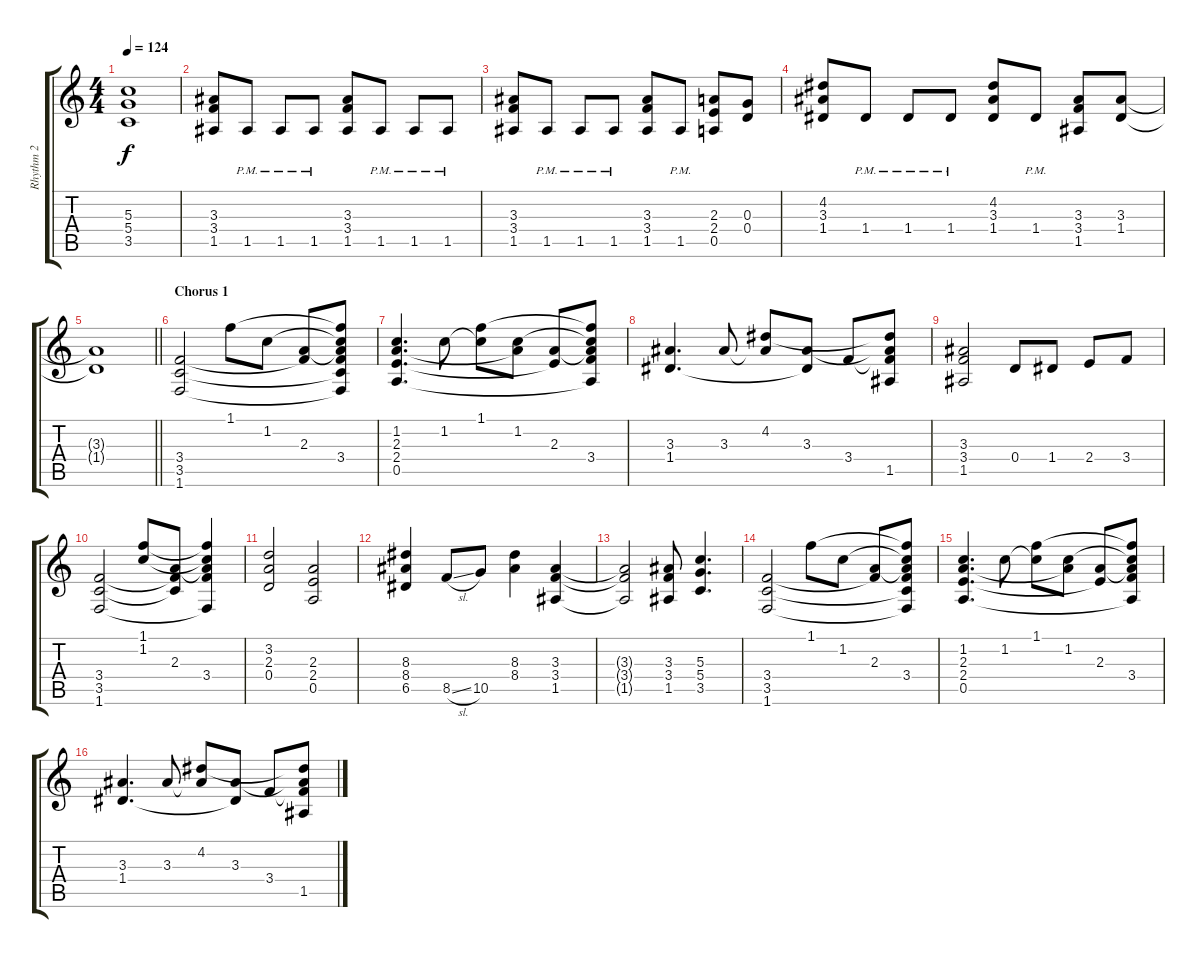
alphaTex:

\track ("Rhythm 2" "Rhythm 2") {instrument distortionguitar}
\staff {score tabs}
\tuning (E4 B3 G3 D3 A2 E2) {hide}
\ts (4 4)
\tempo 124
\clef g2
\ks c
(5.3 5.4 3.5).1{dy f} |
(3.3 3.4 1.5).8 1.5{pm}.8 1.5{pm}.8 1.5{pm}.8 (3.3 3.4 1.5).8 1.5{pm}.8 1.5{pm}.8 1.5{pm}.8 |
(3.3 3.4 1.5).8 1.5{pm}.8 1.5{pm}.8 1.5{pm}.8 (3.3 3.4 1.5).8 1.5{pm}.8 (2.3 2.4 0.5).8 (0.3 0.4).8 |
(4.2 3.3 1.4).8 1.4{pm}.8 1.4{pm}.8 1.4{pm}.8 (4.2 3.3 1.4).8 1.4{pm}.8 (3.3 3.4 1.5).8 (3.3 1.4).8 |
\barLineRight lightlight
(3.3{t} 1.4{t}).1 |
\section ("" "Chorus 1")
(3.4 3.5 1.6).2 1.1.8 1.2.8 (2.3 3.4{t}).8 (1.1{t} 1.2{t} 2.3{t} 3.4 3.5{t} 1.6{t}).8 |
(1.2 2.3 2.4 0.5).4{d} 1.2.8 (1.1 1.2{t}).8 (1.2 2.3{t}).8 (2.3 2.4{t}).8 (1.1{t} 1.2{t} 2.3{t} 3.4 0.5{t}).8 |
(3.3 1.4).4{d} 3.3.8 (4.2 3.3{t}).8 (3.3 1.4{t}).8 3.4.8 (4.2{t} 3.3{t} 3.4{t} 1.5).8 |
(3.3 3.4 1.5).2 0.4.8 1.4.8 2.4.8 3.4.8 |
(3.4 3.5 1.6).2 (1.1 1.2).8 (2.3 3.4{t} 3.5{t}).8 (1.1{t} 1.2{t} 2.3{t} 3.4 1.6{t}).4 |
(3.2 2.3 0.4).2 (2.3 2.4 0.5).2 |
(8.3 8.4 6.5).4 8.5{sl}.8 10.5.8 (8.3 8.4).4 (3.3 3.4 1.5).4 |
(3.3{t} 3.4{t} 1.5{t}).2 (3.3 3.4 1.5).8 (5.3 5.4 3.5).4{d} |
(3.4 3.5 1.6).2 1.1.8 1.2.8 (2.3 3.4{t}).8 (1.1{t} 1.2{t} 2.3{t} 3.4 3.5{t} 1.6{t}).8 |
(1.2 2.3 2.4 0.5).4{d} 1.2.8 (1.1 1.2{t}).8 (1.2 2.3{t}).8 (2.3 2.4{t}).8 (1.1{t} 1.2{t} 2.3{t} 3.4 0.5{t}).8 |
(3.3 1.4).4{d} 3.3.8 (4.2 3.3{t}).8 (3.3 1.4{t}).8 3.4.8 (4.2{t} 3.3{t} 3.4{t} 1.5).8
